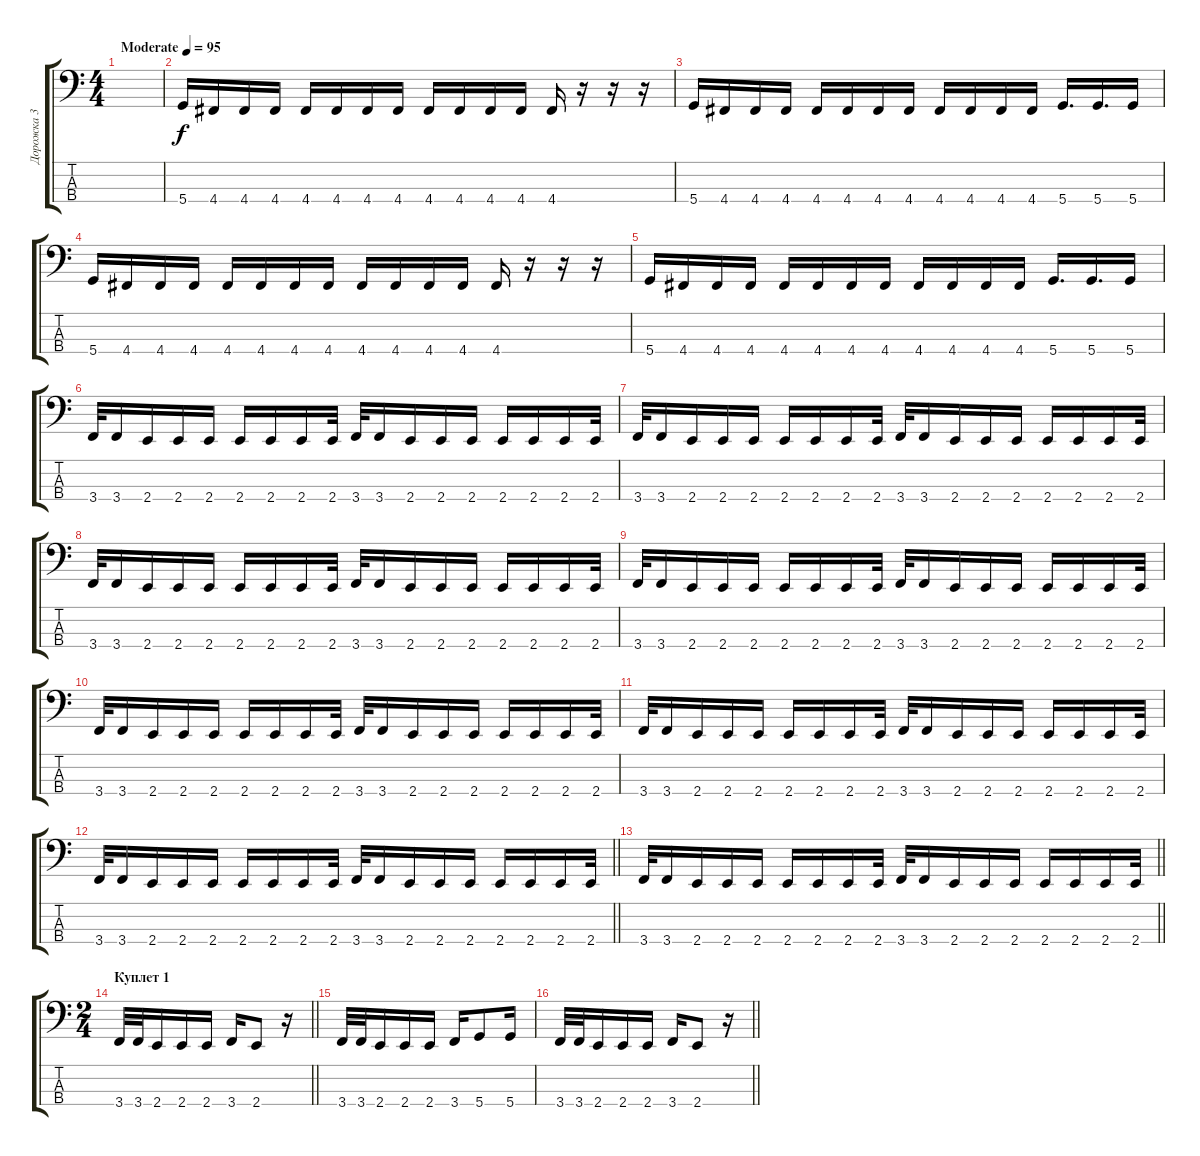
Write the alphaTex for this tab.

\track ("Дорожка 3" "Дорожка 3") {instrument electricbassfinger}
\staff {score tabs}
\tuning (G2 D2 A1 D1) {hide}
\ts (4 4)
\tempo (95 "Moderate")
\clef f4
\ks c
|
5.4.16 4.4.16 4.4.16 4.4.16 4.4.16 4.4.16 4.4.16 4.4.16 4.4.16 4.4.16 4.4.16 4.4.16 4.4.16 r.16 r.16 r.16 |
5.4.16 4.4.16 4.4.16 4.4.16 4.4.16 4.4.16 4.4.16 4.4.16 4.4.16 4.4.16 4.4.16 4.4.16 5.4.16{d} 5.4.16{d} 5.4.16 |
5.4.16 4.4.16 4.4.16 4.4.16 4.4.16 4.4.16 4.4.16 4.4.16 4.4.16 4.4.16 4.4.16 4.4.16 4.4.16 r.16 r.16 r.16 |
5.4.16 4.4.16 4.4.16 4.4.16 4.4.16 4.4.16 4.4.16 4.4.16 4.4.16 4.4.16 4.4.16 4.4.16 5.4.16{d} 5.4.16{d} 5.4.16 |
3.4.32 3.4.16 2.4.16 2.4.16 2.4.16 2.4.16 2.4.16 2.4.16 2.4.32 3.4.32 3.4.16 2.4.16 2.4.16 2.4.16 2.4.16 2.4.16 2.4.16 2.4.32 |
3.4.32 3.4.16 2.4.16 2.4.16 2.4.16 2.4.16 2.4.16 2.4.16 2.4.32 3.4.32 3.4.16 2.4.16 2.4.16 2.4.16 2.4.16 2.4.16 2.4.16 2.4.32 |
3.4.32 3.4.16 2.4.16 2.4.16 2.4.16 2.4.16 2.4.16 2.4.16 2.4.32 3.4.32 3.4.16 2.4.16 2.4.16 2.4.16 2.4.16 2.4.16 2.4.16 2.4.32 |
3.4.32 3.4.16 2.4.16 2.4.16 2.4.16 2.4.16 2.4.16 2.4.16 2.4.32 3.4.32 3.4.16 2.4.16 2.4.16 2.4.16 2.4.16 2.4.16 2.4.16 2.4.32 |
3.4.32 3.4.16 2.4.16 2.4.16 2.4.16 2.4.16 2.4.16 2.4.16 2.4.32 3.4.32 3.4.16 2.4.16 2.4.16 2.4.16 2.4.16 2.4.16 2.4.16 2.4.32 |
3.4.32 3.4.16 2.4.16 2.4.16 2.4.16 2.4.16 2.4.16 2.4.16 2.4.32 3.4.32 3.4.16 2.4.16 2.4.16 2.4.16 2.4.16 2.4.16 2.4.16 2.4.32 |
\barLineRight lightlight
3.4.32 3.4.16 2.4.16 2.4.16 2.4.16 2.4.16 2.4.16 2.4.16 2.4.32 3.4.32 3.4.16 2.4.16 2.4.16 2.4.16 2.4.16 2.4.16 2.4.16 2.4.32 |
\section ("" "")
\barLineRight lightlight
3.4.32 3.4.16 2.4.16 2.4.16 2.4.16 2.4.16 2.4.16 2.4.16 2.4.32 3.4.32 3.4.16 2.4.16 2.4.16 2.4.16 2.4.16 2.4.16 2.4.16 2.4.32 |
\ts (2 4)
\section ("" "Куплет 1")
\barLineRight lightlight
3.4.32 3.4.32 2.4.16 2.4.16 2.4.16 3.4.16 2.4.8 r.16 |
\section ("" "")
3.4.32 3.4.32 2.4.16 2.4.16 2.4.16 3.4.16 5.4.8 5.4.16 |
\barLineRight lightlight
3.4.32 3.4.32 2.4.16 2.4.16 2.4.16 3.4.16 2.4.8 r.16
